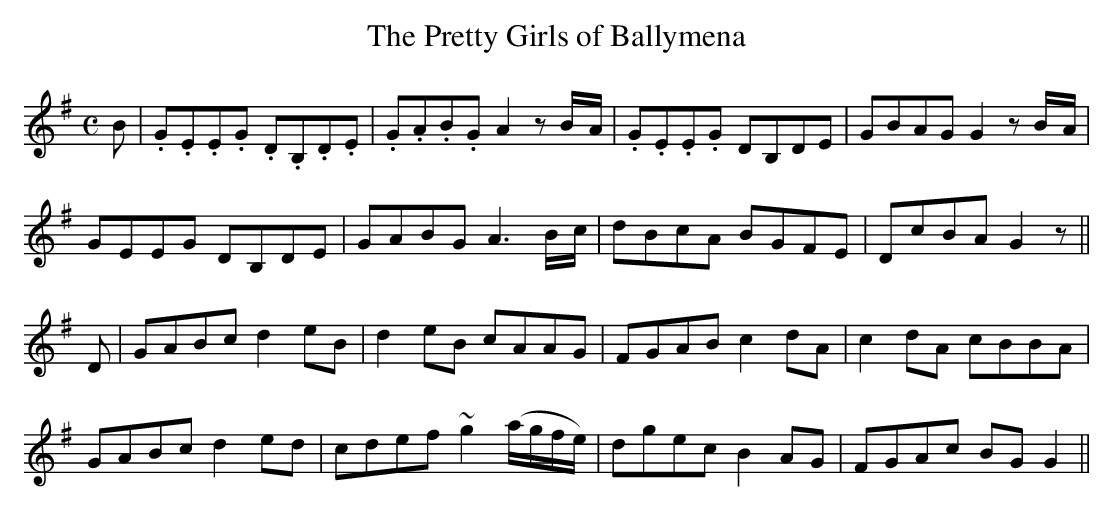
X:1
T: The Pretty Girls of Ballymena
M: C
L: 1/8
K: G
B | .G.E.E.G .D.B,.D.E | .G.A.B.G A2zB/2-A/2 | .G.E.E.G DB,DE | GBAG G2zB/2-A/2 |
GEEG DB,DE | GABG A3 B/2-c/2 | dBcA BGFE | DcBA G2z ||
D | GABc d2 eB | d2 eB cAAG | FGAB c2 dA | c2 dA cBBA |
GABc d2 ed | cdef ~g2 (a/2g/2f/2e/2) | dgec B2 AG | FGAc BG G2 ||
